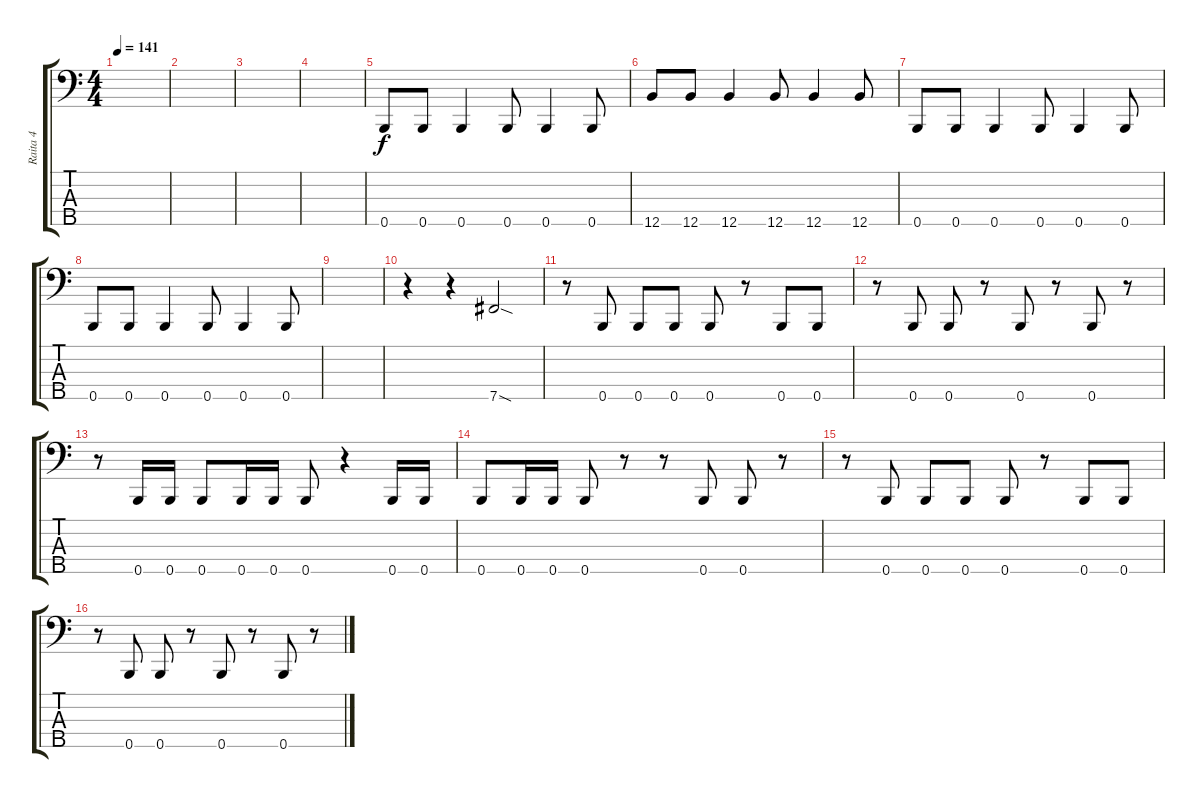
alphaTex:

\track ("Raita 4" "Raita 4") {instrument electricbassfinger}
\staff {score tabs}
\tuning (A2 E2 B1 Gb1 B0) {hide}
\ts (4 4)
\tempo 141
\clef f4
\ks c
|
|
|
|
0.5.8 0.5.8 0.5.4 0.5.8 0.5.4 0.5.8 |
12.5.8 12.5.8 12.5.4 12.5.8 12.5.4 12.5.8 |
0.5.8 0.5.8 0.5.4 0.5.8 0.5.4 0.5.8 |
0.5.8 0.5.8 0.5.4 0.5.8 0.5.4 0.5.8 |
|
r.4 r.4 7.5{sod}.2 |
r.8 0.5.8 0.5.8 0.5.8 0.5.8 r.8 0.5.8 0.5.8 |
r.8 0.5.8 0.5.8 r.8 0.5.8 r.8 0.5.8 r.8 |
r.8 0.5.16 0.5.16 0.5.8 0.5.16 0.5.16 0.5.8 r.4 0.5.16 0.5.16 |
0.5.8 0.5.16 0.5.16 0.5.8 r.8 r.8 0.5.8 0.5.8 r.8 |
r.8 0.5.8 0.5.8 0.5.8 0.5.8 r.8 0.5.8 0.5.8 |
r.8 0.5.8 0.5.8 r.8 0.5.8 r.8 0.5.8 r.8
